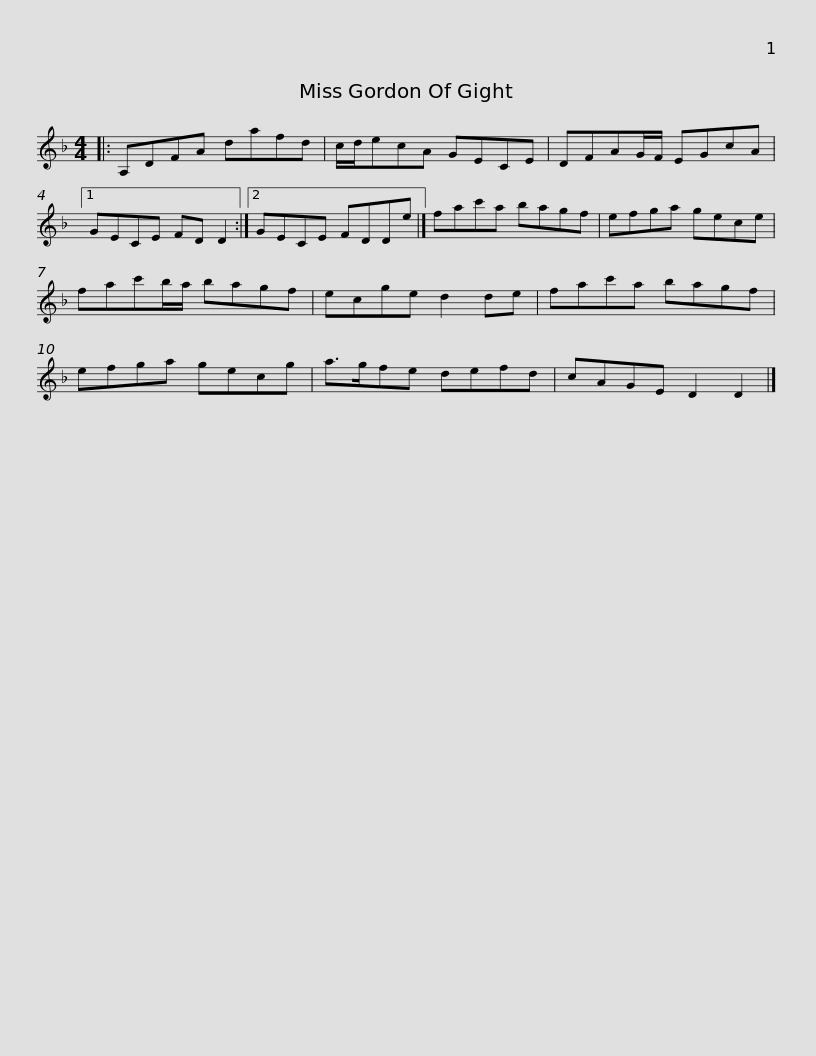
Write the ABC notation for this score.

X:1
L:1/8
M:4/4
I:linebreak $
K:Dmin
V:1 treble
V:1
|: A,DFA dafd | c/d/ecA GECE | DFAG/F/ EGcA |1 GECE FD D2 :|2 GECE FDDe |]$ %5
 fac'a bagf | efga gece | fac'b/a/ bagf | ecge d2 de | fac'a bagf |$ %10
 efga gecg | a>gfe defd | cAGE D2 D2 |] %13
